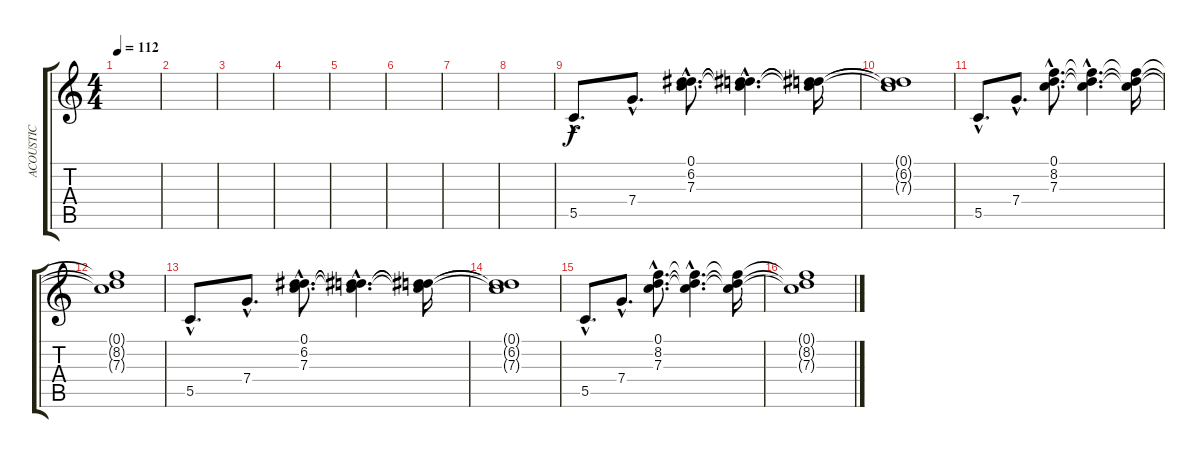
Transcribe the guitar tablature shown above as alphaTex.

\track ("ACOUSTIC" "ACOUSTIC") {instrument acousticguitarnylon}
\staff {score tabs}
\tuning (D4 A3 F3 C3 G2 C2) {hide}
\ts (4 4)
\tempo 112
\clef g2
\ks c
|
|
|
|
|
|
|
|
5.5{hac}.8{d} 7.4{hac}.8{d} (0.1{hac} 6.2{hac} 7.3{hac}).8{d} (0.1{hac t} 6.2{hac t} 7.3{hac t}).4{d} (0.1{t} 6.2{t} 7.3{t}).16 |
(0.1{t} 6.2{t} 7.3{t}).1 |
5.5{hac}.8{d} 7.4{hac}.8{d} (0.1{hac} 8.2{hac} 7.3{hac}).8{d} (0.1{hac t} 8.2{hac t} 7.3{hac t}).4{d} (0.1{t} 8.2{t} 7.3{t}).16 |
(0.1{t} 8.2{t} 7.3{t}).1 |
5.5{hac}.8{d} 7.4{hac}.8{d} (0.1{hac} 6.2{hac} 7.3{hac}).8{d} (0.1{hac t} 6.2{hac t} 7.3{hac t}).4{d} (0.1{t} 6.2{t} 7.3{t}).16 |
(0.1{t} 6.2{t} 7.3{t}).1 |
5.5{hac}.8{d} 7.4{hac}.8{d} (0.1{hac} 8.2{hac} 7.3{hac}).8{d} (0.1{hac t} 8.2{hac t} 7.3{hac t}).4{d} (0.1{t} 8.2{t} 7.3{t}).16 |
(0.1{t} 8.2{t} 7.3{t}).1
